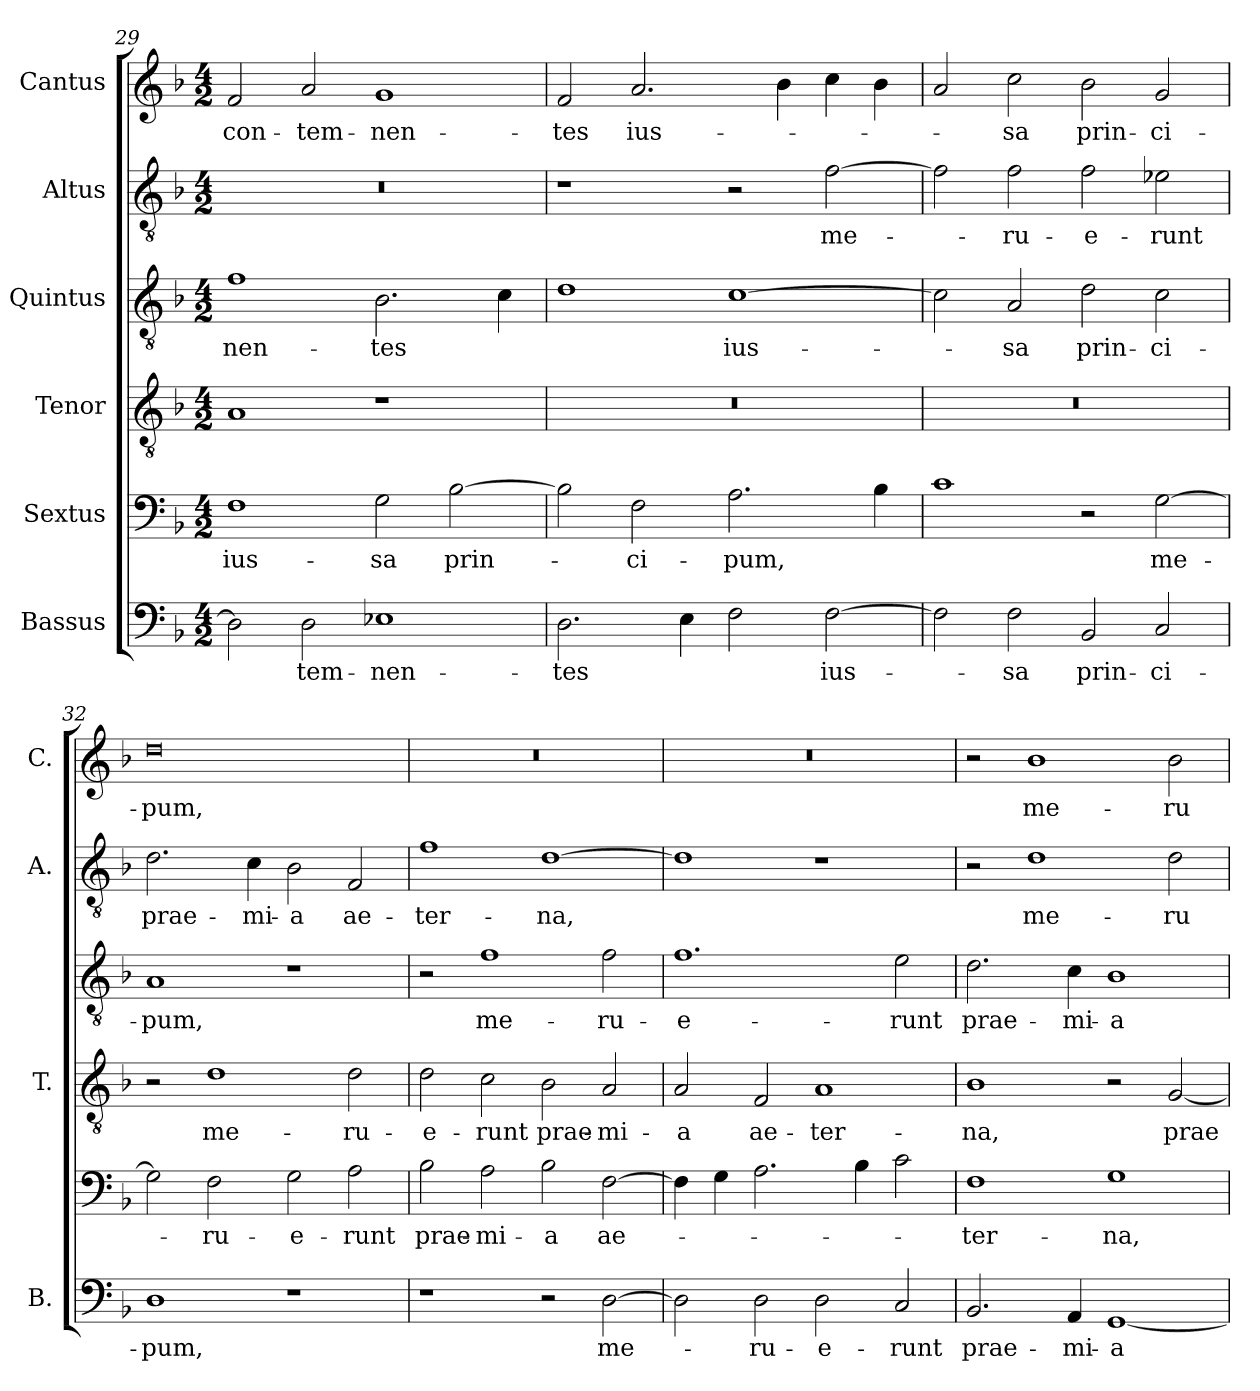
**kern	**text	**kern	**text	**kern	**text	**kern	**text	**kern	**text	**kern	**text
*part6	*part6	*part5	*part5	*part4	*part4	*part3	*part3	*part2	*part2	*part1	*part1
*staff6	*staff6	*staff5	*staff5	*staff4	*staff4	*staff3	*staff3	*staff2	*staff2	*staff1	*staff1
*I"Bassus	*	*I"Sextus	*	*I"Tenor	*	*I"Quintus	*	*I"Altus	*	*I"Cantus	*
*I'B.	*	*	*	*I'T.	*	*	*	*I'A.	*	*I'C.	*
*clefF4	*	*clefF4	*	*clefGv2	*	*clefGv2	*	*clefGv2	*	*clefG2	*
*	*	*	*	*ITrd7c12	*	*ITrd7c12	*	*ITrd7c12	*	*	*
*k[b-]	*	*k[b-]	*	*k[b-]	*	*k[b-]	*	*k[b-]	*	*k[b-]	*
*F:	*	*F:	*	*F:	*	*F:	*	*F:	*	*F:	*
*M4/2	*	*M4/2	*	*M4/2	*	*M4/2	*	*M4/2	*	*M4/2	*
=29	=29	=29	=29	=29	=29	=29	=29	=29	=29	=29	=29
!	!	!	!LO:LY:b	!	!	!	!LO:LY:b	!LO:N:vis=1	!	!	!LO:LY:b
2D\]	.	1F	ius-	1AA	.	1F	-nen-	0r	.	2f/	con-
!	!LO:LY:b	!	!	!	!	!	!	!	!	!	!LO:LY:b
2D\	-tem-	.	.	.	.	.	.	.	.	2a/	-tem-
!	!LO:LY:b	!	!LO:LY:b	!	!	!	!LO:LY:b	!	!	!	!LO:LY:b
1E-X	-nen-	2G\	-sa	1r	.	2.BB-\	-tes	.	.	1g	-nen-
!	!	!	!LO:LY:b	!	!	!	!	!	!	!	!
.	.	[>2B-\	prin-	.	.	.	.	.	.	.	.
.	.	.	.	.	.	4C\	.	.	.	.	.
!!LO:PB:g=z
=30	=30	=30	=30	=30	=30	=30	=30	=30	=30	=30	=30
!	!LO:LY:b	!	!	!LO:N:vis=1	!	!	!	!	!	!	!LO:LY:b
2.D\	-tes	2B-\]	.	0r	.	1D	.	1r	.	2f/	-tes
!	!	!	!LO:LY:b	!	!	!	!	!	!	!	!LO:LY:b
.	.	2F\	-ci-	.	.	.	.	.	.	2.a/	ius-
4E\	.	.	.	.	.	.	.	.	.	.	.
!	!	!	!LO:LY:b	!	!	!	!LO:LY:b	!	!	!	!
2F\	.	2.A\	-pum,	.	.	[>1C	ius-	2r	.	.	.
.	.	.	.	.	.	.	.	.	.	4b-\	.
!	!LO:LY:b	!	!	!	!	!	!	!	!LO:LY:b	!	!
[>2F\	ius-	.	.	.	.	.	.	[>2F\	me-	4cc\	.
.	.	4B-\	.	.	.	.	.	.	.	4b-\	.
=31	=31	=31	=31	=31	=31	=31	=31	=31	=31	=31	=31
!	!	!	!	!LO:N:vis=1	!	!	!	!	!	!	!
2F\]	.	1c	.	0r	.	2C\]	.	2F\]	.	2a/	.
!	!LO:LY:b	!	!	!	!	!	!LO:LY:b	!	!LO:LY:b	!	!LO:LY:b
2F\	-sa	.	.	.	.	2AA/	-sa	2F\	-ru-	2cc\	-sa
!	!LO:LY:b	!	!	!	!	!	!LO:LY:b	!	!LO:LY:b	!	!LO:LY:b
2BB-/	prin-	2r	.	.	.	2D\	prin-	2F\	-e-	2b-\	prin-
!	!LO:LY:b	!	!LO:LY:b	!	!	!	!LO:LY:b	!	!LO:LY:b	!	!LO:LY:b
2C/	-ci-	[>2G\	me-	.	.	2C\	-ci-	2E-X\	-runt	2g/	-ci-
=32	=32	=32	=32	=32	=32	=32	=32	=32	=32	=32	=32
!	!LO:LY:b	!	!	!	!	!	!LO:LY:b	!	!LO:LY:b	!	!LO:LY:b
1D	-pum,	2G\]	.	2r	.	1AA	-pum,	2.D\	prae-	0dd	-pum,
!	!	!	!LO:LY:b	!	!LO:LY:b	!	!	!	!	!	!
.	.	2F\	-ru-	1D	me-	.	.	.	.	.	.
!	!	!	!	!	!	!	!	!	!LO:LY:b	!	!
.	.	.	.	.	.	.	.	4C\	-mi-	.	.
!	!	!	!LO:LY:b	!	!	!	!	!	!LO:LY:b	!	!
1r	.	2G\	-e-	.	.	1r	.	2BB-\	-a	.	.
!	!	!	!LO:LY:b	!	!LO:LY:b	!	!	!	!LO:LY:b	!	!
.	.	2A\	-runt	2D\	-ru-	.	.	2FF/	ae-	.	.
=33	=33	=33	=33	=33	=33	=33	=33	=33	=33	=33	=33
!	!	!	!LO:LY:b	!	!LO:LY:b	!	!	!	!LO:LY:b	!LO:N:vis=1	!
1r	.	2B-\	prae-	2D\	-e-	2r	.	1F	-ter-	0r	.
!	!	!	!LO:LY:b	!	!LO:LY:b	!	!LO:LY:b	!	!	!	!
.	.	2A\	-mi-	2C\	-runt	1F	me-	.	.	.	.
!	!	!	!LO:LY:b	!	!LO:LY:b	!	!	!	!LO:LY:b	!	!
2r	.	2B-\	-a	2BB-\	prae-	.	.	[>1D	-na,	.	.
!	!LO:LY:b	!	!LO:LY:b	!	!LO:LY:b	!	!LO:LY:b	!	!	!	!
[>2D\	me-	[>2F\	ae-	2AA/	-mi-	2F\	-ru-	.	.	.	.
=34	=34	=34	=34	=34	=34	=34	=34	=34	=34	=34	=34
!	!	!	!	!	!LO:LY:b	!	!LO:LY:b	!	!	!LO:N:vis=1	!
2D\]	.	4F\]	.	2AA/	-a	1.F	-e-	1D]	.	0r	.
.	.	4G\	.	.	.	.	.	.	.	.	.
!	!LO:LY:b	!	!	!	!LO:LY:b	!	!	!	!	!	!
2D\	-ru-	2.A\	.	2FF/	ae-	.	.	.	.	.	.
!	!LO:LY:b	!	!	!	!LO:LY:b	!	!	!	!	!	!
2D\	-e-	.	.	1AA	-ter-	.	.	1r	.	.	.
.	.	4B-\	.	.	.	.	.	.	.	.	.
!	!LO:LY:b	!	!	!	!	!	!LO:LY:b	!	!	!	!
2C/	-runt	2c\	.	.	.	2E\	-runt	.	.	.	.
!!LO:LB:g=z
=35	=35	=35	=35	=35	=35	=35	=35	=35	=35	=35	=35
!	!LO:LY:b	!	!LO:LY:b	!	!LO:LY:b	!	!LO:LY:b	!	!	!	!
2.BB-/	prae-	1F	-ter-	1BB-	-na,	2.D\	prae-	2r	.	2r	.
!	!	!	!	!	!	!	!	!	!LO:LY:b	!	!LO:LY:b
.	.	.	.	.	.	.	.	1D	me-	1b-	me-
!	!LO:LY:b	!	!	!	!	!	!LO:LY:b	!	!	!	!
4AA/	-mi-	.	.	.	.	4C\	-mi-	.	.	.	.
!	!LO:LY:b	!	!LO:LY:b	!	!	!	!LO:LY:b	!	!	!	!
[<1GG	-a	1G	-na,	2r	.	1BB-	-a	.	.	.	.
!	!	!	!	!	!LO:LY:b	!	!	!	!LO:LY:b	!	!LO:LY:b
.	.	.	.	[<2GG/	prae-	.	.	2D\	-ru-	2b-\	-ru-
=	=	=	=	=	=	=	=	=	=	=	=
*-	*-	*-	*-	*-	*-	*-	*-	*-	*-	*-	*-
